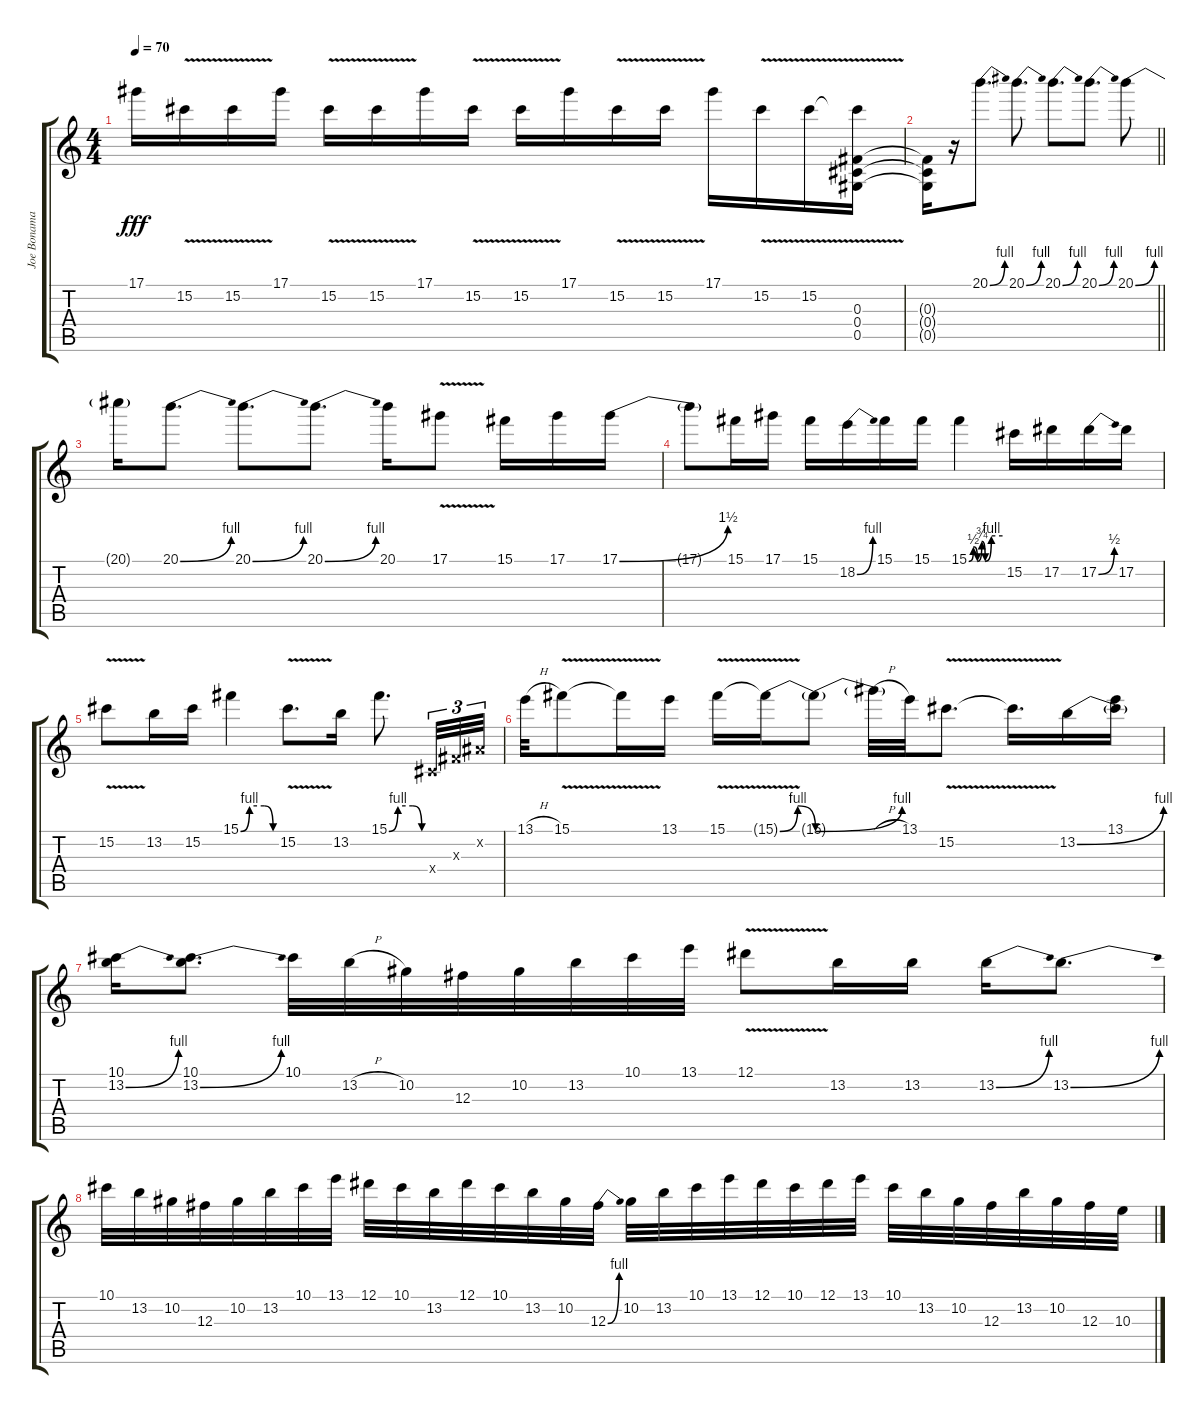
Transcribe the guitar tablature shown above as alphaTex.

\track ("Joe Bonamassa - Guitar" "Joe Bonama") {instrument electricguitarclean bank 27}
\staff {score tabs}
\tuning (Eb4 Bb3 Gb3 Db3 Ab2 Eb2) {hide}
\ts (4 4)
\tempo 70
\clef g2
\ks c
17.1.16{dy fff} 15.2{v}.16 15.2{v}.16 17.1.16 15.2{v}.16 15.2{v}.16 17.1.16 15.2{v}.16 15.2{v}.16 17.1.16 15.2{v}.16 15.2{v}.16 17.1.16 15.2{v}.16 15.2{v}.16 (15.2{t} 0.3 0.4 0.5).16 |
\barLineRight lightlight
(0.3{t} 0.4{t} 0.5{t}).16 r.16 20.1{be (bend 0 0 60 4)}.8{d} 20.1{be (bend 0 0 60 4)}.8{d} 20.1{be (bend 0 0 60 4)}.8{d} 20.1{be (bend 0 0 60 4)}.8{d} 20.1{be (bend 0 0 60 4)}.8 |
20.1{t}.16 20.1{be (bend 0 0 60 4)}.8{d} 20.1{be (bend 0 0 60 4)}.8{d} 20.1{be (bend 0 0 60 4)}.8{d} 20.1.16 17.1{v}.8 15.1.16 17.1.16 17.1{be (bend 0 0 60 6)}.16 |
17.1{t}.8 15.1.16 17.1.16 15.1.16 18.2{be (bend 0 0 60 4)}.16 15.1.16 15.1.16 15.1{be (custom 0 0 8 2 15 0 23 3 29 0 40 4 60 4)}.4 15.2.16 17.2.16 17.2{be (bend 0 0 60 2)}.16 17.2.16 |
15.2{v}.8 13.2.16 15.2.16 15.1{be (custom 0 0 15 4 40 4 55 0 60 0)}.4 15.2{v}.8{d} 13.2.16 15.1{be (custom 0 0 15 4 40 4 55 0 60 0)}.8{d} 0.4{x}.32{tu (3 2)} 0.3{x}.32{tu (3 2)} 0.2{x}.32{tu (3 2)} |
13.1{h}.32 15.1{v}.8 15.1{t}.16 13.1.16 15.1{v}.16 15.1{be (bendrelease 0 0 15 4 45 4 60 0) t}.16 15.1{be (bend 0 0 60 4) t}.8 15.1{h t}.32 13.1.32 15.2{v}.8{d} 15.2{t}.16{d} 13.2{be (bend 0 0 60 4)}.16 (13.1 13.2{t}).16 |
(10.1 13.2{be (bend 0 0 60 4)}).16 (10.1 13.2{be (bend 0 0 60 4)}).8{d} 10.1.32 13.2{h}.32 10.2.32 12.3.32 10.2.32 13.2.32 10.1.32 13.1.32 12.1{v}.8 13.2.16 13.2.16 13.2{be (bend 0 0 60 4)}.16 13.2{be (bend 0 0 60 4)}.8{d} |
10.1.32 13.2.32 10.2.32 12.3.32 10.2.32 13.2.32 10.1.32 13.1.32 12.1.32 10.1.32 13.2.32 12.1.32 10.1.32 13.2.32 10.2.32 12.3{be (bend 0 0 60 4)}.32 10.2.32 13.2.32 10.1.32 13.1.32 12.1.32 10.1.32 12.1.32 13.1.32 10.1.32 13.2.32 10.2.32 12.3.32 13.2.32 10.2.32 12.3.32 10.3.32
